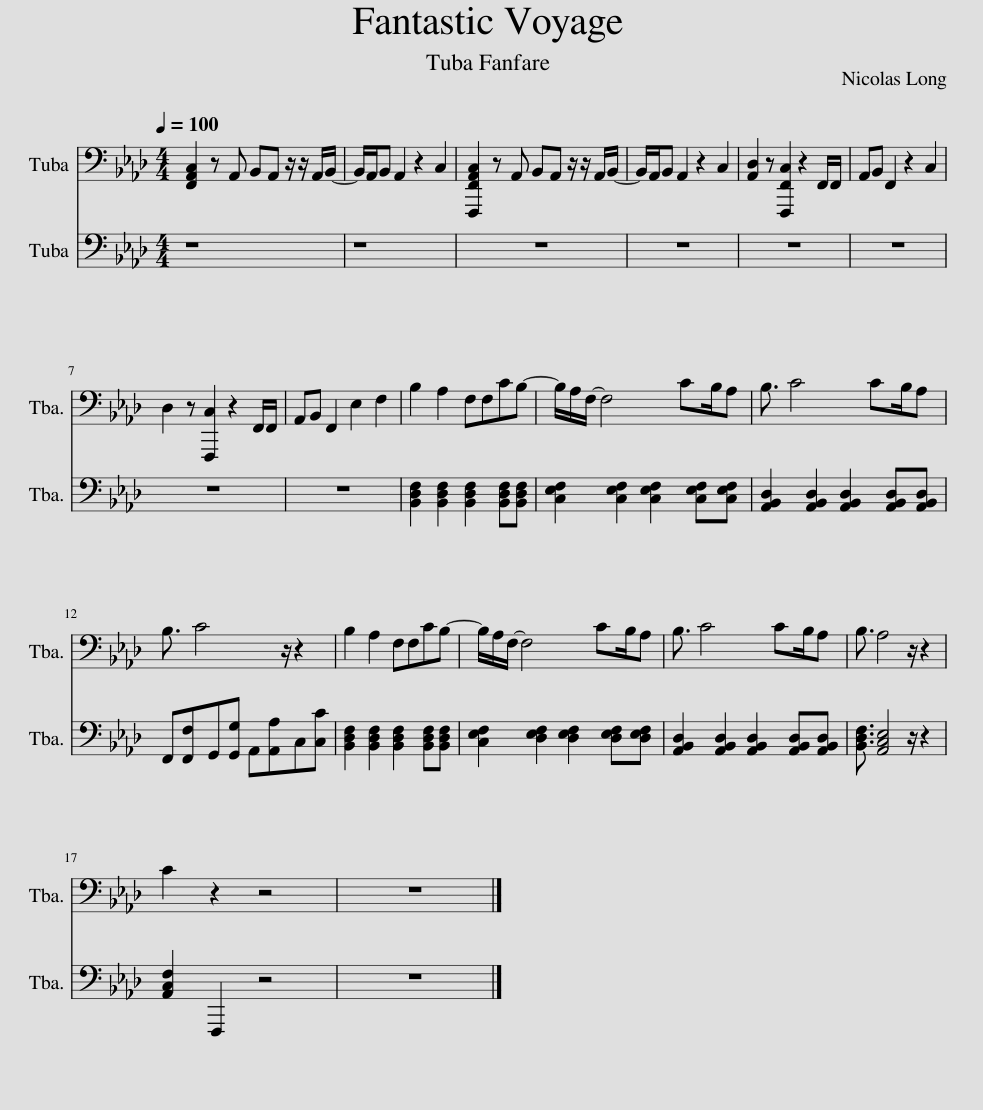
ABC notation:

X:1
%%score 1 2
L:1/8
Q:1/4=100
M:4/4
I:linebreak $
K:Ab
V:1 bass
V:2 bass
V:1
 [F,,A,,C,]2 z A,, B,,A,, z/ z/ A,,/B,,/- | B,,/A,,/B,, A,,2 z2 C,2 | [F,,,F,,A,,C,]2 z A,, B,,A,, z/ z/ A,,/B,,/- | B,,/A,,/B,, A,,2 z2 C,2 | [A,,D,]2 z [F,,,F,,C,]2 z2 F,,/F,,/ | %5
 A,,B,, F,,2 z2 C,2 |$ D,2 z [F,,,C,]2 z2 F,,/F,,/ | A,,B,, F,,2 E,2 F,2 | B,2 A,2 F,F,CB,- | B,/A,/F,/- F,4 CB,/A, | %10
 B,3/2 C4 CB,/A, |$ B,3/2 C4 z/ z2 | B,2 A,2 F,F,CB,- | B,/A,/F,/- F,4 CB,/A, | B,3/2 C4 CB,/A, | %15
 B,3/2 A,4 z/ z2 |$ C2 z2 z4 | z8 |] %18
V:2
 z8 | z8 | z8 | z8 | z8 | %5
 z8 |$ z8 | z8 | [B,,D,F,]2 [B,,D,F,]2 [B,,D,F,]2 [B,,D,F,][B,,D,F,] | [C,E,F,]2 [C,E,F,]2 [C,E,F,]2 [C,E,F,][C,E,F,] | %10
 [A,,B,,D,]2 [A,,B,,D,]2 [A,,B,,D,]2 [A,,B,,D,][A,,B,,D,] |$ F,,[F,,F,]G,,[G,,G,] A,,[A,,A,]C,[C,C] | [B,,D,F,]2 [B,,D,F,]2 [B,,D,F,]2 [B,,D,F,][B,,D,F,] | [C,E,F,]2 [D,E,F,]2 [D,E,F,]2 [D,E,F,][D,E,F,] | [A,,B,,D,]2 [A,,B,,D,]2 [A,,B,,D,]2 [A,,B,,D,][A,,B,,D,] | %15
 [B,,D,F,]3/2 [A,,C,E,]4 z/ z2 |$ [A,,C,F,]2 F,,,2 z4 | z8 |] %18
